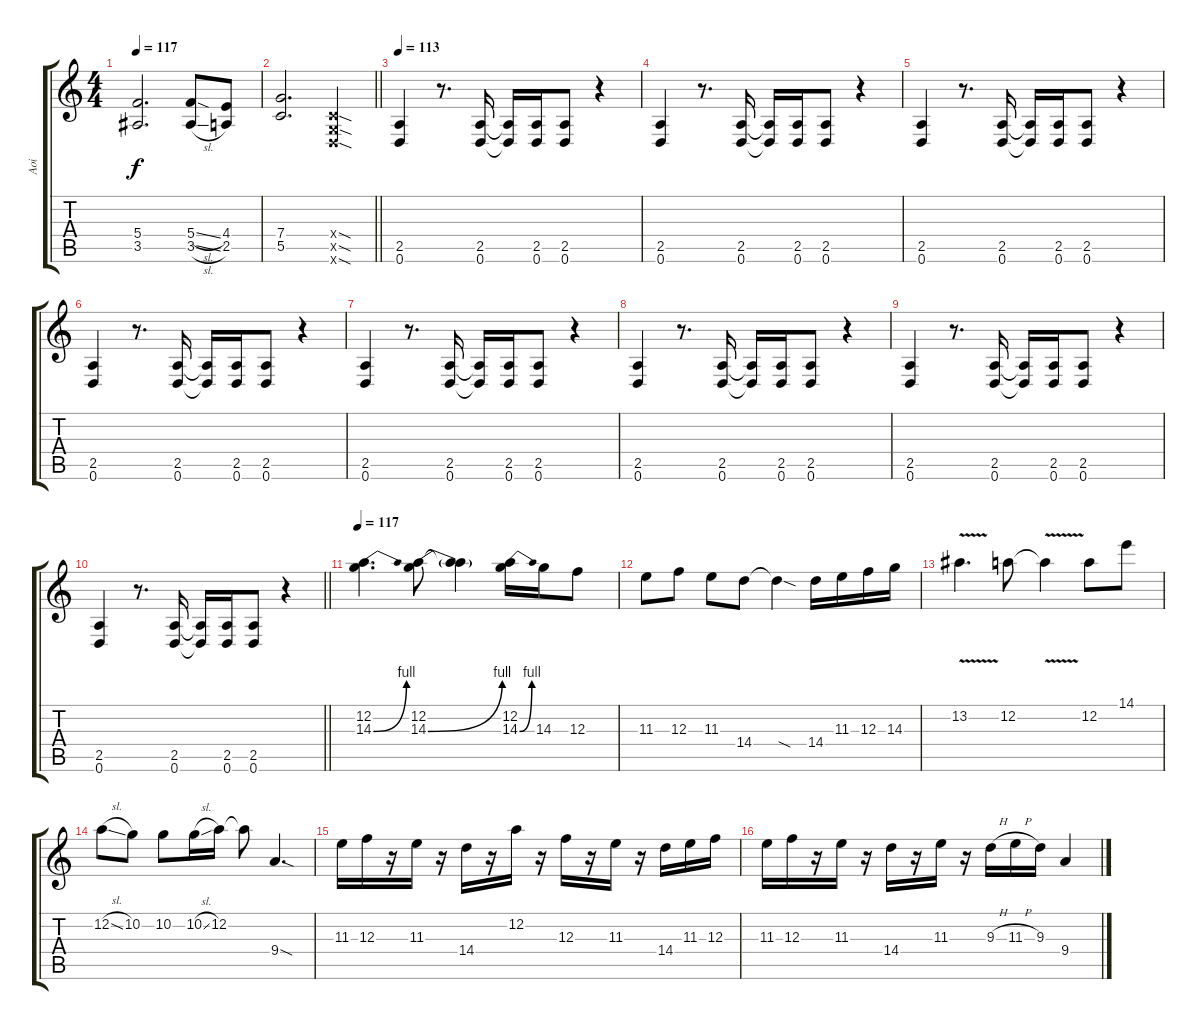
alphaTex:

\track ("Aoi" "Aoi") {instrument distortionguitar}
\staff {score tabs}
\tuning (D4 A3 F3 C3 G2 D2) {hide}
\ts (4 4)
\tempo 117
\clef g2
\ks c
(5.4 3.5).2{d dy f} (5.4{sl} 3.5{sl}).8 (4.4 2.5).8 |
\barLineRight lightlight
(7.4 5.5).2{d} (0.4{sod x} 0.5{sod x} 0.6{sod x}).4 |
\tempo 113
(2.5 0.6).4 r.8{d} (2.5 0.6).16 (2.5{t} 0.6{t}).16 (2.5 0.6).16 (2.5 0.6).8 r.4 |
(2.5 0.6).4 r.8{d} (2.5 0.6).16 (2.5{t} 0.6{t}).16 (2.5 0.6).16 (2.5 0.6).8 r.4 |
(2.5 0.6).4 r.8{d} (2.5 0.6).16 (2.5{t} 0.6{t}).16 (2.5 0.6).16 (2.5 0.6).8 r.4 |
(2.5 0.6).4 r.8{d} (2.5 0.6).16 (2.5{t} 0.6{t}).16 (2.5 0.6).16 (2.5 0.6).8 r.4 |
(2.5 0.6).4 r.8{d} (2.5 0.6).16 (2.5{t} 0.6{t}).16 (2.5 0.6).16 (2.5 0.6).8 r.4 |
(2.5 0.6).4 r.8{d} (2.5 0.6).16 (2.5{t} 0.6{t}).16 (2.5 0.6).16 (2.5 0.6).8 r.4 |
(2.5 0.6).4 r.8{d} (2.5 0.6).16 (2.5{t} 0.6{t}).16 (2.5 0.6).16 (2.5 0.6).8 r.4 |
\barLineRight lightlight
(2.5 0.6).4 r.8{d} (2.5 0.6).16 (2.5{t} 0.6{t}).16 (2.5 0.6).16 (2.5 0.6).8 r.4 |
\tempo 117
(12.2 14.3{be (bend 0 0 60 4)}).4{d balance 8} (12.2 14.3{be (bend 0 0 60 4)}).8 (12.2{t} 14.3{t}).4 (12.2 14.3{be (bend 0 0 60 4)}).16 14.3.16 12.3.8 |
11.3.8 12.3.8 11.3.8 14.4.8 14.4{sod t}.4 14.4.16 11.3.16 12.3.16 14.3.16 |
13.2{v}.4{d} 12.2.8 12.2{v t}.4 12.2.8 14.1.8 |
12.2{sl}.8 10.2.8 10.2.8 10.2{sl}.16 12.2.16 12.2{t}.8 9.4{sod}.4{d} |
11.3.16 12.3.16 r.16 11.3.16 r.16 14.4.16 r.16 12.2.16 r.16 12.3.16 r.16 11.3.16 r.16 14.4.16 11.3.16 12.3.16 |
11.3.16 12.3.16 r.16 11.3.16 r.16 14.4.16 r.16 11.3.16 r.16 9.3{h}.16 11.3{h}.16 9.3.16 9.4.4
